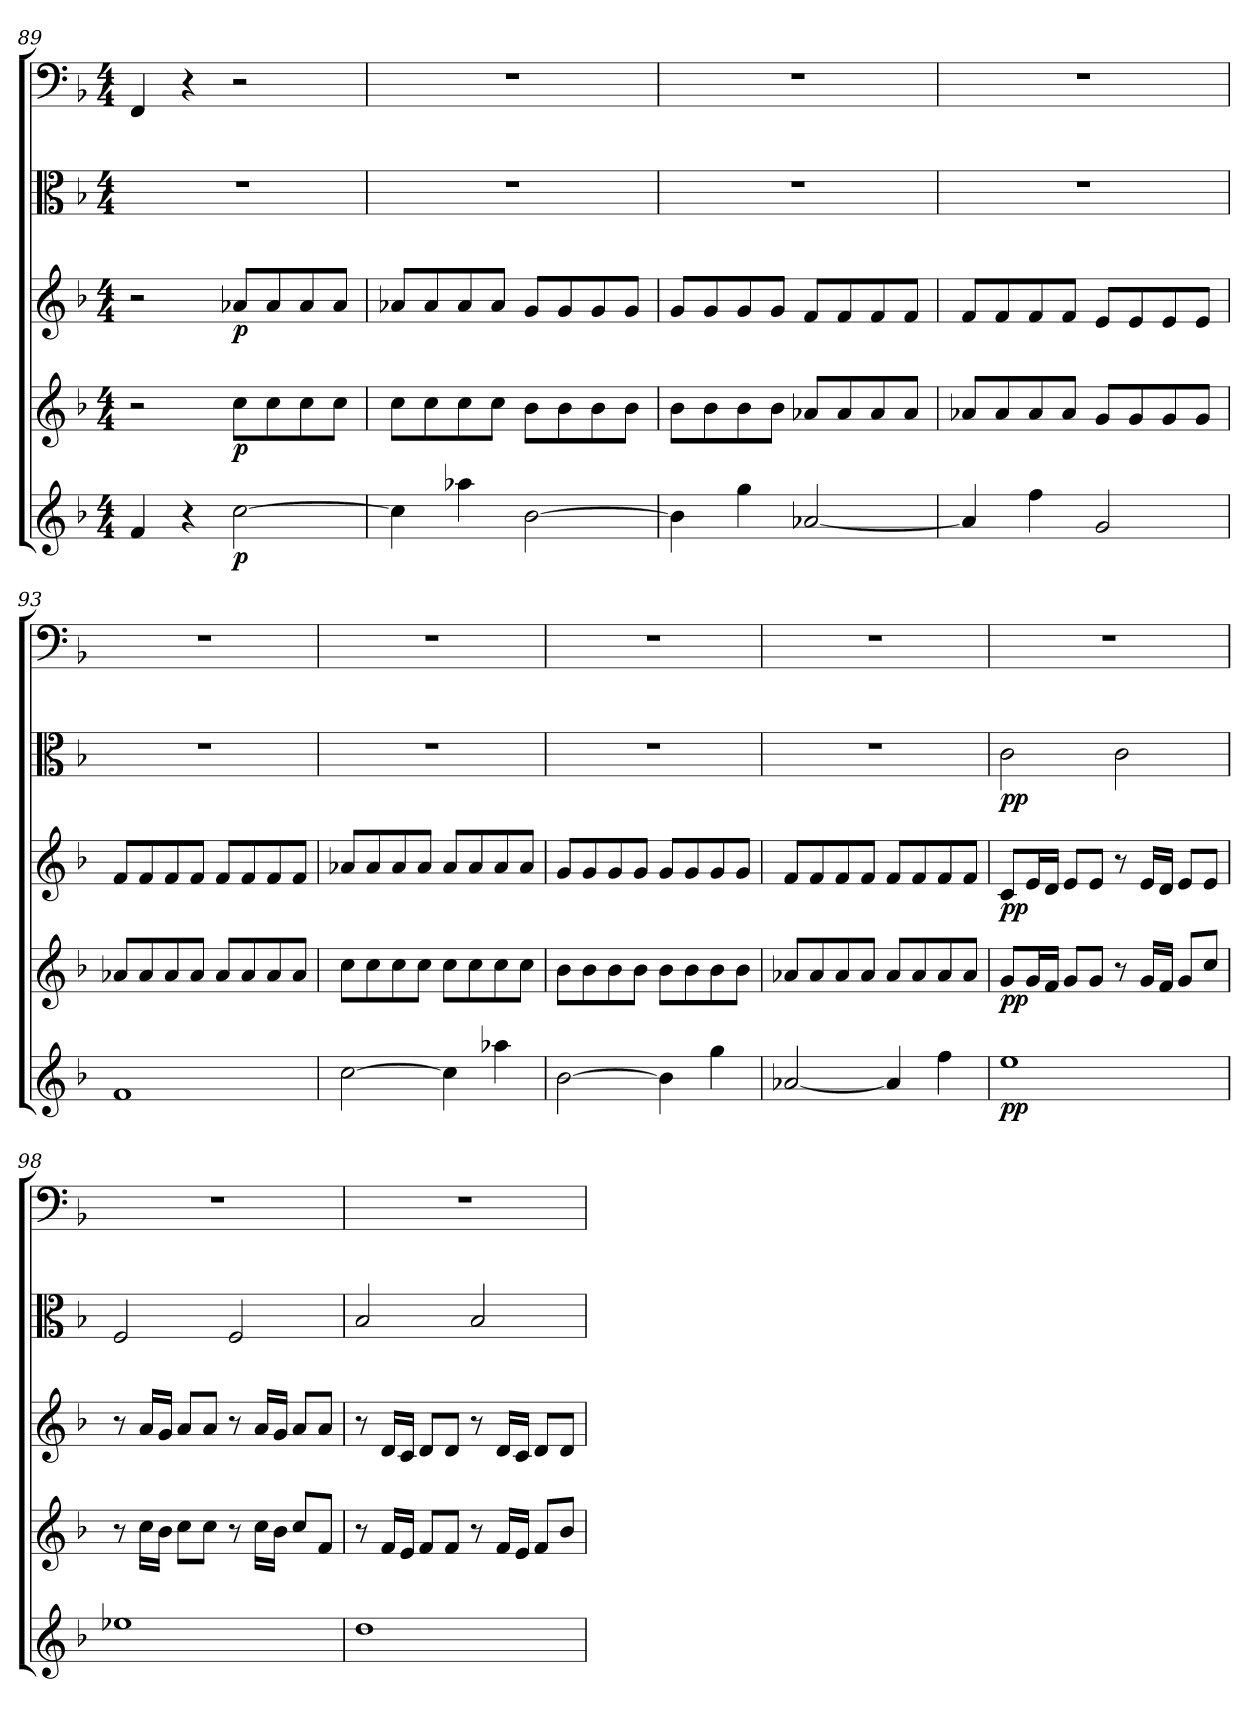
**kern	**dynam	**kern	**dynam	**kern	**dynam	**kern	**dynam	**kern
*part5	*part5	*part4	*part4	*part3	*part3	*part2	*part2	*part1
*staff5	*staff5	*staff4	*staff4	*staff3	*staff3	*staff2	*staff2	*staff1
*clefG2	*	*clefG2	*	*clefG2	*	*clefC3	*	*clefF4
*k[b-]	*	*k[b-]	*	*k[b-]	*	*k[b-]	*	*k[b-]
*F:	*	*F:	*	*F:	*	*F:	*	*F:
*M4/4	*	*M4/4	*	*M4/4	*	*M4/4	*	*M4/4
=89	=89	=89	=89	=89	=89	=89	=89	=89
4f/	.	2r	.	2r	.	1r	.	4FF/
4r	.	.	.	.	.	.	.	4r
[2cc\	p	8cc\L	p	8a-X/L	p	.	.	2r
.	.	8cc\	.	8a-/	.	.	.	.
.	.	8cc\	.	8a-/	.	.	.	.
.	.	8cc\J	.	8a-/J	.	.	.	.
=90	=90	=90	=90	=90	=90	=90	=90	=90
4cc\]	.	8cc\L	.	8a-X/L	.	1r	.	1r
.	.	8cc\	.	8a-/	.	.	.	.
4aa-X\	.	8cc\	.	8a-/	.	.	.	.
.	.	8cc\J	.	8a-/J	.	.	.	.
[2b-\	.	8b-\L	.	8g/L	.	.	.	.
.	.	8b-\	.	8g/	.	.	.	.
.	.	8b-\	.	8g/	.	.	.	.
.	.	8b-\J	.	8g/J	.	.	.	.
=91	=91	=91	=91	=91	=91	=91	=91	=91
4b-\]	.	8b-\L	.	8g/L	.	1r	.	1r
.	.	8b-\	.	8g/	.	.	.	.
4gg\	.	8b-\	.	8g/	.	.	.	.
.	.	8b-\J	.	8g/J	.	.	.	.
[2a-X/	.	8a-X/L	.	8f/L	.	.	.	.
.	.	8a-/	.	8f/	.	.	.	.
.	.	8a-/	.	8f/	.	.	.	.
.	.	8a-/J	.	8f/J	.	.	.	.
=92	=92	=92	=92	=92	=92	=92	=92	=92
4a-/]	.	8a-X/L	.	8f/L	.	1r	.	1r
.	.	8a-/	.	8f/	.	.	.	.
4ff\	.	8a-/	.	8f/	.	.	.	.
.	.	8a-/J	.	8f/J	.	.	.	.
2g/	.	8g/L	.	8e/L	.	.	.	.
.	.	8g/	.	8e/	.	.	.	.
.	.	8g/	.	8e/	.	.	.	.
.	.	8g/J	.	8e/J	.	.	.	.
=93	=93	=93	=93	=93	=93	=93	=93	=93
1f/	.	8a-X/L	.	8f/L	.	1r	.	1r
.	.	8a-/	.	8f/	.	.	.	.
.	.	8a-/	.	8f/	.	.	.	.
.	.	8a-/J	.	8f/J	.	.	.	.
.	.	8a-/L	.	8f/L	.	.	.	.
.	.	8a-/	.	8f/	.	.	.	.
.	.	8a-/	.	8f/	.	.	.	.
.	.	8a-/J	.	8f/J	.	.	.	.
=94	=94	=94	=94	=94	=94	=94	=94	=94
[2cc\	.	8cc\L	.	8a-X/L	.	1r	.	1r
.	.	8cc\	.	8a-/	.	.	.	.
.	.	8cc\	.	8a-/	.	.	.	.
.	.	8cc\J	.	8a-/J	.	.	.	.
4cc\]	.	8cc\L	.	8a-/L	.	.	.	.
.	.	8cc\	.	8a-/	.	.	.	.
4aa-X\	.	8cc\	.	8a-/	.	.	.	.
.	.	8cc\J	.	8a-/J	.	.	.	.
=95	=95	=95	=95	=95	=95	=95	=95	=95
[2b-\	.	8b-\L	.	8g/L	.	1r	.	1r
.	.	8b-\	.	8g/	.	.	.	.
.	.	8b-\	.	8g/	.	.	.	.
.	.	8b-\J	.	8g/J	.	.	.	.
4b-\]	.	8b-\L	.	8g/L	.	.	.	.
.	.	8b-\	.	8g/	.	.	.	.
4gg\	.	8b-\	.	8g/	.	.	.	.
.	.	8b-\J	.	8g/J	.	.	.	.
=96	=96	=96	=96	=96	=96	=96	=96	=96
[2a-X/	.	8a-X/L	.	8f/L	.	1r	.	1r
.	.	8a-/	.	8f/	.	.	.	.
.	.	8a-/	.	8f/	.	.	.	.
.	.	8a-/J	.	8f/J	.	.	.	.
4a-/]	.	8a-/L	.	8f/L	.	.	.	.
.	.	8a-/	.	8f/	.	.	.	.
4ff\	.	8a-/	.	8f/	.	.	.	.
.	.	8a-/J	.	8f/J	.	.	.	.
=97	=97	=97	=97	=97	=97	=97	=97	=97
1ee\	pp	8g/L	pp	8c/L	pp	2c\	pp	1r
.	.	16g/L	.	16e/L	.	.	.	.
.	.	16f/JJ	.	16d/JJ	.	.	.	.
.	.	8g/L	.	8e/L	.	.	.	.
.	.	8g/J	.	8e/J	.	.	.	.
.	.	8r	.	8r	.	2c\	.	.
.	.	16g/LL	.	16e/LL	.	.	.	.
.	.	16f/JJ	.	16d/JJ	.	.	.	.
.	.	8g/L	.	8e/L	.	.	.	.
.	.	8cc/J	.	8e/J	.	.	.	.
=98	=98	=98	=98	=98	=98	=98	=98	=98
1ee-X\	.	8r	.	8r	.	2F/	.	1r
.	.	16cc\LL	.	16a/LL	.	.	.	.
.	.	16b-\JJ	.	16g/JJ	.	.	.	.
.	.	8cc\L	.	8a/L	.	.	.	.
.	.	8cc\J	.	8a/J	.	.	.	.
.	.	8r	.	8r	.	2F/	.	.
.	.	16cc\LL	.	16a/LL	.	.	.	.
.	.	16b-\JJ	.	16g/JJ	.	.	.	.
.	.	8cc/L	.	8a/L	.	.	.	.
.	.	8f/J	.	8a/J	.	.	.	.
=99	=99	=99	=99	=99	=99	=99	=99	=99
1dd\	.	8r	.	8r	.	2B-/	.	1r
.	.	16f/LL	.	16d/LL	.	.	.	.
.	.	16e/JJ	.	16c/JJ	.	.	.	.
.	.	8f/L	.	8d/L	.	.	.	.
.	.	8f/J	.	8d/J	.	.	.	.
.	.	8r	.	8r	.	2B-/	.	.
.	.	16f/LL	.	16d/LL	.	.	.	.
.	.	16e/JJ	.	16c/JJ	.	.	.	.
.	.	8f/L	.	8d/L	.	.	.	.
.	.	8b-/J	.	8d/J	.	.	.	.
=	=	=	=	=	=	=	=	=
*-	*-	*-	*-	*-	*-	*-	*-	*-
